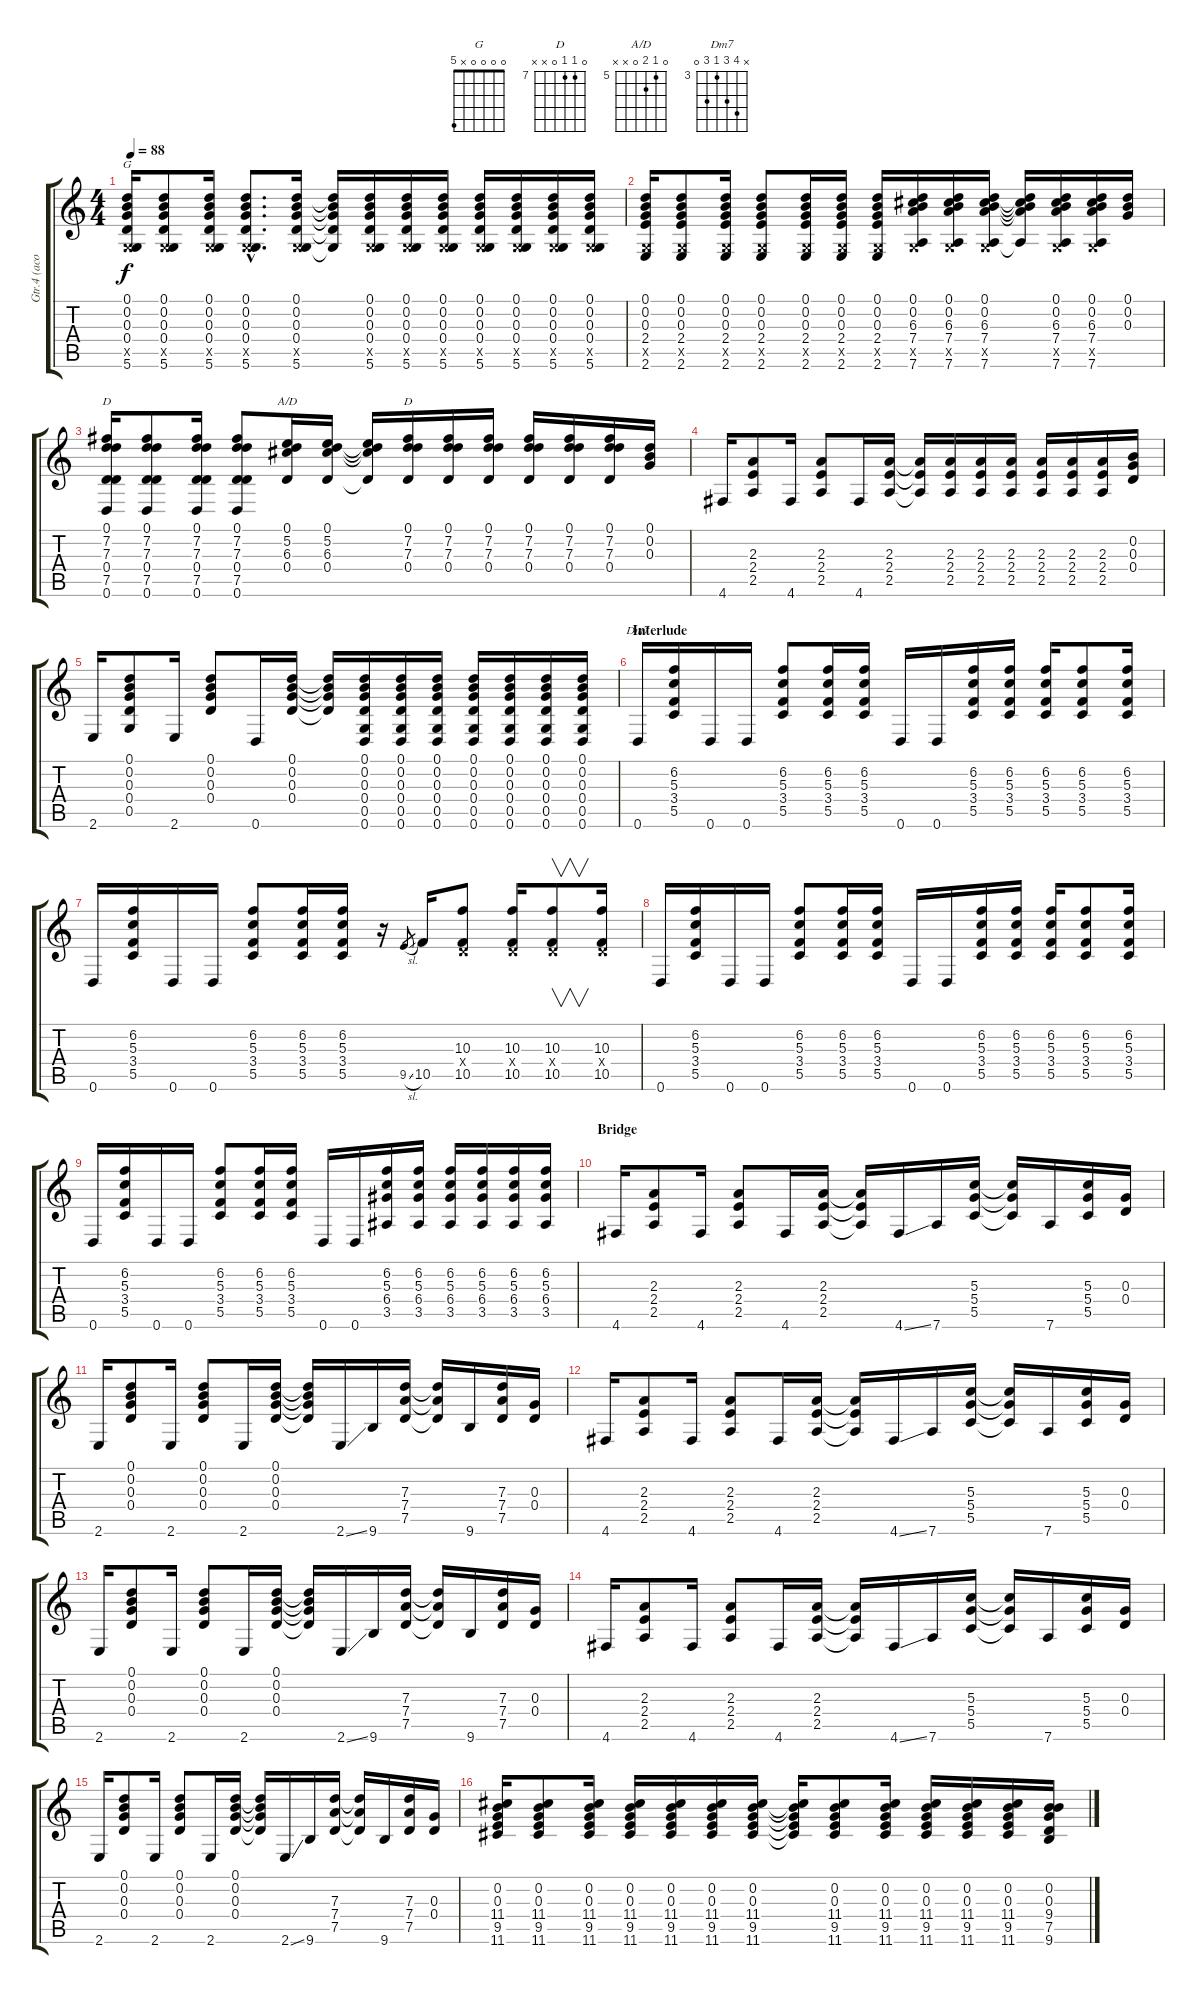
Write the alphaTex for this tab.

\track ("Gtr.4 (acous.)" "Gtr.4 (aco") {instrument acousticguitarsteel}
\staff {score tabs}
\tuning (D4 B3 G3 D3 G2 D2) {hide}
\chord ("G" 0 0 0 0 x 5)
\chord ("D" 0 7 7 0 7 0) {firstfret 7}
\chord ("A/D" 0 5 6 0 x x) {firstfret 5}
\chord ("D" 0 7 7 0 x x) {firstfret 7}
\chord ("Dm7" x 6 5 3 5 0) {firstfret 3}
\ts (4 4)
\tempo 88
\clef g2
\ks c
(0.1 0.2 0.3 0.4 0.5{x} 5.6).16{ch "G" dy f} (0.1 0.2 0.3 0.4 0.5{x} 5.6).8 (0.1 0.2 0.3 0.4 0.5{x} 5.6).16 (0.1{hac} 0.2{hac} 0.3{hac} 0.4{hac} 0.5{hac x} 5.6{hac}).8{d} (0.1 0.2 0.3 0.4 0.5{x} 5.6).16 (0.1{t} 0.2{t} 0.3{t} 0.4{t} 5.6{t}).16 (0.1 0.2 0.3 0.4 0.5{x} 5.6).16 (0.1 0.2 0.3 0.4 0.5{x} 5.6).16 (0.1 0.2 0.3 0.4 0.5{x} 5.6).16 (0.1 0.2 0.3 0.4 0.5{x} 5.6).16 (0.1 0.2 0.3 0.4 0.5{x} 5.6).16 (0.1 0.2 0.3 0.4 0.5{x} 5.6).16 (0.1 0.2 0.3 0.4 0.5{x} 5.6).16 |
(0.1 0.2 0.3 2.4 0.5{x} 2.6).16 (0.1 0.2 0.3 2.4 0.5{x} 2.6).8 (0.1 0.2 0.3 2.4 0.5{x} 2.6).16 (0.1 0.2 0.3 2.4 0.5{x} 2.6).8 (0.1 0.2 0.3 2.4 0.5{x} 2.6).16 (0.1 0.2 0.3 2.4 0.5{x} 2.6).16 (0.1 0.2 0.3 2.4 0.5{x} 2.6).16 (0.1 0.2 6.3 7.4 0.5{x} 7.6).16 (0.1 0.2 6.3 7.4 0.5{x} 7.6).16 (0.1 0.2 6.3 7.4 0.5{x} 7.6).16 (0.1{t} 0.2{t} 6.3{t} 7.4{t} 7.6{t}).16 (0.1 0.2 6.3 7.4 0.5{x} 7.6).16 (0.1 0.2 6.3 7.4 0.5{x} 7.6).16 (0.1 0.2 0.3).16 |
(0.1 7.2 7.3 0.4 7.5 0.6).16{ch "D"} (0.1 7.2 7.3 0.4 7.5 0.6).8 (0.1 7.2 7.3 0.4 7.5 0.6).16 (0.1 7.2 7.3 0.4 7.5 0.6).8 (0.1 5.2 6.3 0.4).16{ch "A/D"} (0.1 5.2 6.3 0.4).16 (0.1{t} 5.2{t} 6.3{t} 0.4{t}).16 (0.1 7.2 7.3 0.4).16{ch "D"} (0.1 7.2 7.3 0.4).16 (0.1 7.2 7.3 0.4).16 (0.1 7.2 7.3 0.4).16 (0.1 7.2 7.3 0.4).16 (0.1 7.2 7.3 0.4).16 (0.1 0.2 0.3).16 |
4.6.16 (2.3 2.4 2.5).8 4.6.16 (2.3 2.4 2.5).8 4.6.16 (2.3 2.4 2.5).16 (2.3{t} 2.4{t} 2.5{t}).16 (2.3 2.4 2.5).16 (2.3 2.4 2.5).16 (2.3 2.4 2.5).16 (2.3 2.4 2.5).16 (2.3 2.4 2.5).16 (2.3 2.4 2.5).16 (0.2 0.3 0.4).16 |
2.6.16 (0.1 0.2 0.3 0.4 0.5).8 2.6.16 (0.1 0.2 0.3 0.4).8 0.6.16 (0.1 0.2 0.3 0.4).16 (0.1{t} 0.2{t} 0.3{t} 0.4{t}).16 (0.1 0.2 0.3 0.4 0.5 0.6).16 (0.1 0.2 0.3 0.4 0.5 0.6).16 (0.1 0.2 0.3 0.4 0.5 0.6).16 (0.1 0.2 0.3 0.4 0.5 0.6).16 (0.1 0.2 0.3 0.4 0.5 0.6).16 (0.1 0.2 0.3 0.4 0.5 0.6).16 (0.1 0.2 0.3 0.4 0.5 0.6).16 |
\section ("" "Interlude")
0.6.16{ch "Dm7"} (6.2 5.3 3.4 5.5).16 0.6.16 0.6.16 (6.2 5.3 3.4 5.5).8 (6.2 5.3 3.4 5.5).16 (6.2 5.3 3.4 5.5).16 0.6.16 0.6.16 (6.2 5.3 3.4 5.5).16 (6.2 5.3 3.4 5.5).16 (6.2 5.3 3.4 5.5).16 (6.2 5.3 3.4 5.5).8 (6.2 5.3 3.4 5.5).16 |
0.6.16 (6.2 5.3 3.4 5.5).16 0.6.16 0.6.16 (6.2 5.3 3.4 5.5).8 (6.2 5.3 3.4 5.5).16 (6.2 5.3 3.4 5.5).16 r.16 9.5{sl}.8{gr} 10.5.16 (10.3 0.4{x} 10.5).8 (10.3 0.4{x} 10.5).16 (10.3 0.4{x} 10.5).8{v} (10.3 0.4{x} 10.5).16 |
0.6.16 (6.2 5.3 3.4 5.5).16 0.6.16 0.6.16 (6.2 5.3 3.4 5.5).8 (6.2 5.3 3.4 5.5).16 (6.2 5.3 3.4 5.5).16 0.6.16 0.6.16 (6.2 5.3 3.4 5.5).16 (6.2 5.3 3.4 5.5).16 (6.2 5.3 3.4 5.5).16 (6.2 5.3 3.4 5.5).8 (6.2 5.3 3.4 5.5).16 |
0.6.16 (6.2 5.3 3.4 5.5).16 0.6.16 0.6.16 (6.2 5.3 3.4 5.5).8 (6.2 5.3 3.4 5.5).16 (6.2 5.3 3.4 5.5).16 0.6.16 0.6.16 (6.2 5.3 6.4 3.5).16 (6.2 5.3 6.4 3.5).16 (6.2 5.3 6.4 3.5).16 (6.2 5.3 6.4 3.5).16 (6.2 5.3 6.4 3.5).16 (6.2 5.3 6.4 3.5).16 |
\section ("" "Bridge")
4.6.16 (2.3 2.4 2.5).8 4.6.16 (2.3 2.4 2.5).8 4.6.16 (2.3 2.4 2.5).16 (2.3{t} 2.4{t} 2.5{t}).16 4.6{ss}.16 7.6.16 (5.3 5.4 5.5).16 (5.3{t} 5.4{t} 5.5{t}).16 7.6.16 (5.3 5.4 5.5).16 (0.3 0.4).16 |
2.6.16 (0.1 0.2 0.3 0.4).8 2.6.16 (0.1 0.2 0.3 0.4).8 2.6.16 (0.1 0.2 0.3 0.4).16 (0.1{t} 0.2{t} 0.3{t} 0.4{t}).16 2.6{ss}.16 9.6.16 (7.3 7.4 7.5).16 (7.3{t} 7.4{t} 7.5{t}).16 9.6.16 (7.3 7.4 7.5).16 (0.3 0.4).16 |
4.6.16 (2.3 2.4 2.5).8 4.6.16 (2.3 2.4 2.5).8 4.6.16 (2.3 2.4 2.5).16 (2.3{t} 2.4{t} 2.5{t}).16 4.6{ss}.16 7.6.16 (5.3 5.4 5.5).16 (5.3{t} 5.4{t} 5.5{t}).16 7.6.16 (5.3 5.4 5.5).16 (0.3 0.4).16 |
2.6.16 (0.1 0.2 0.3 0.4).8 2.6.16 (0.1 0.2 0.3 0.4).8 2.6.16 (0.1 0.2 0.3 0.4).16 (0.1{t} 0.2{t} 0.3{t} 0.4{t}).16 2.6{ss}.16 9.6.16 (7.3 7.4 7.5).16 (7.3{t} 7.4{t} 7.5{t}).16 9.6.16 (7.3 7.4 7.5).16 (0.3 0.4).16 |
4.6.16 (2.3 2.4 2.5).8 4.6.16 (2.3 2.4 2.5).8 4.6.16 (2.3 2.4 2.5).16 (2.3{t} 2.4{t} 2.5{t}).16 4.6{ss}.16 7.6.16 (5.3 5.4 5.5).16 (5.3{t} 5.4{t} 5.5{t}).16 7.6.16 (5.3 5.4 5.5).16 (0.3 0.4).16 |
2.6.16 (0.1 0.2 0.3 0.4).8 2.6.16 (0.1 0.2 0.3 0.4).8 2.6.16 (0.1 0.2 0.3 0.4).16 (0.1{t} 0.2{t} 0.3{t} 0.4{t}).16 2.6{ss}.16 9.6.16 (7.3 7.4 7.5).16 (7.3{t} 7.4{t} 7.5{t}).16 9.6.16 (7.3 7.4 7.5).16 (0.3 0.4).16 |
(0.2 0.3 11.4 9.5 11.6).16 (0.2 0.3 11.4 9.5 11.6).8 (0.2 0.3 11.4 9.5 11.6).16 (0.2 0.3 11.4 9.5 11.6).16 (0.2 0.3 11.4 9.5 11.6).16 (0.2 0.3 11.4 9.5 11.6).16 (0.2 0.3 11.4 9.5 11.6).16 (0.2{t} 0.3{t} 11.4{t} 9.5{t} 11.6{t}).16 (0.2 0.3 11.4 9.5 11.6).8 (0.2 0.3 11.4 9.5 11.6).16 (0.2 0.3 11.4 9.5 11.6).16 (0.2 0.3 11.4 9.5 11.6).16 (0.2 0.3 11.4 9.5 11.6).16 (0.2 0.3 9.4 7.5 9.6).16
